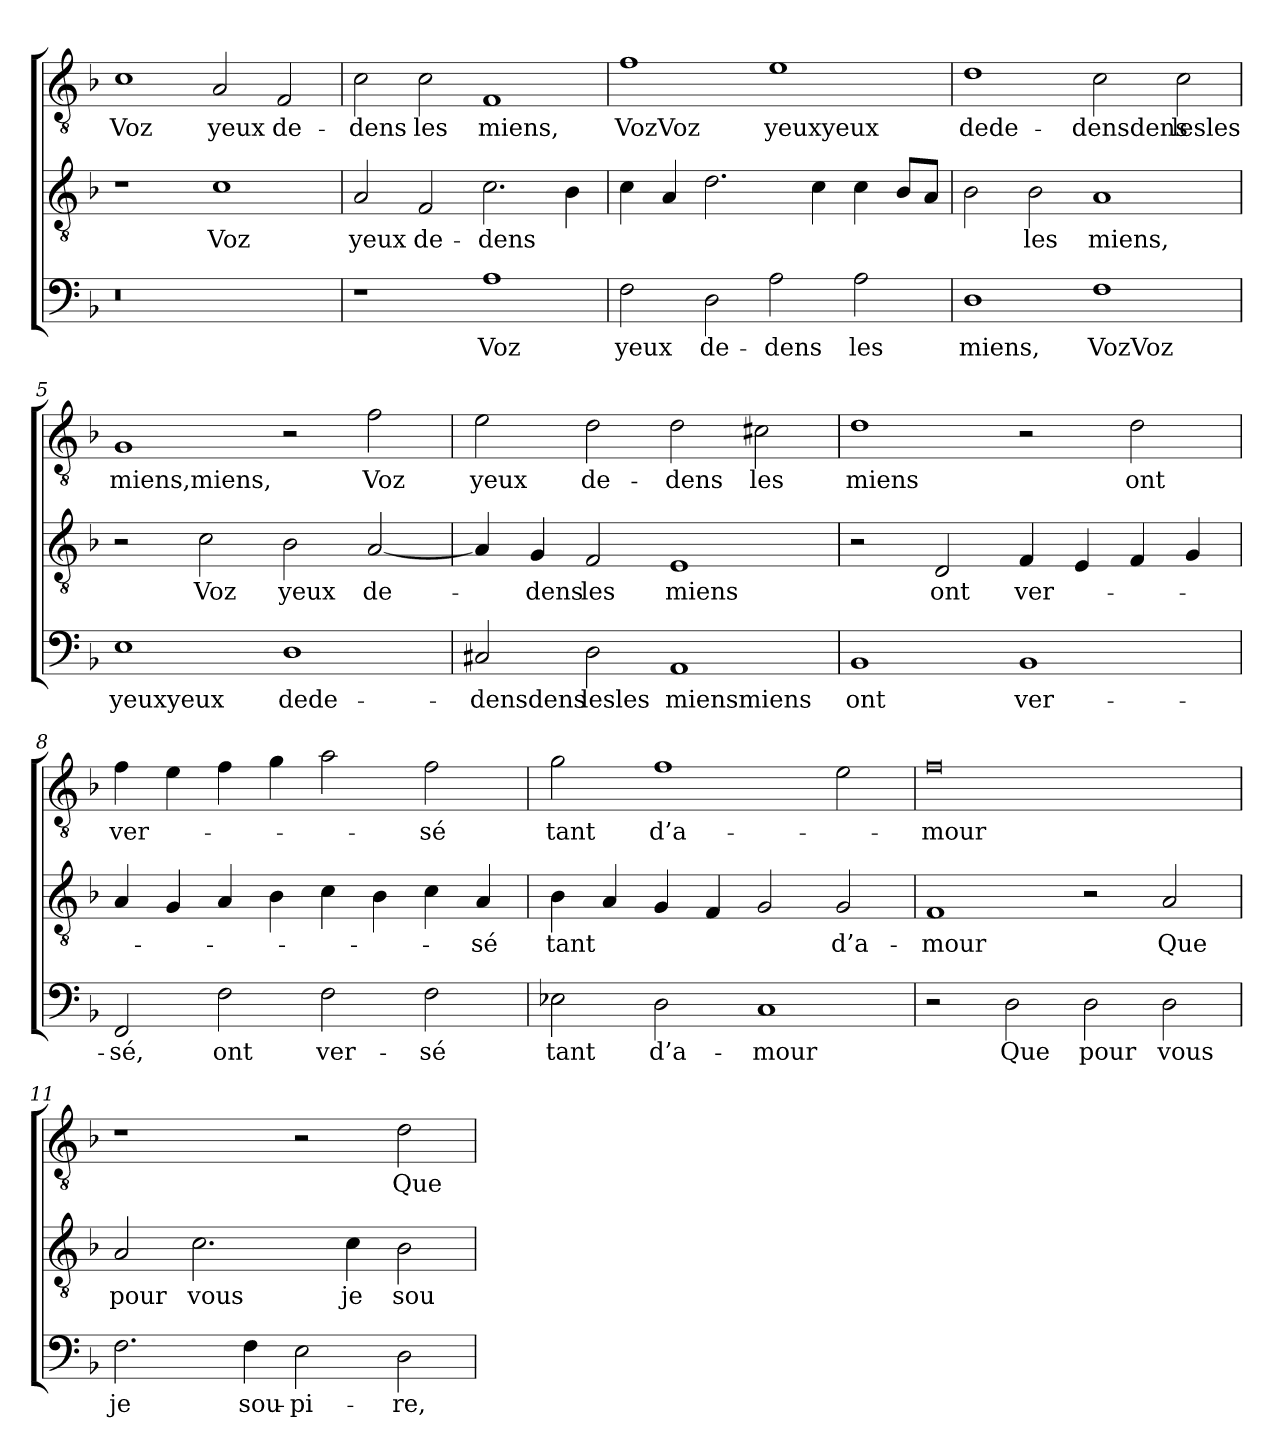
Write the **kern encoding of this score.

**kern	**text	**kern	**text	**kern	**text
*part3	*part3	*part2	*part2	*part1	*part1
*staff3	*staff3	*staff2	*staff2	*staff1	*staff1
*clefF4	*	*clefGv2	*	*clefGv2	*
*k[b-]	*	*k[b-]	*	*k[b-]	*
=1	=1	=1	=1	=1	=1
0r	.	1r	.	1c	Voz
.	.	1c	Voz	2A	yeux
.	.	.	.	2F	de-
=2	=2	=2	=2	=2	=2
1r	.	2A	yeux	2c	-dens
.	.	2F	de-	2c	les
1A	Voz	2.c	-dens	1F	miens,
.	.	4B-	.	.	.
=3	=3	=3	=3	=3	=3
2F	yeux	4c	.	1f	VozVoz
.	.	4A	.	.	.
2D	de-	2.d	.	.	.
2A	-dens	.	.	1e	yeuxyeux
.	.	4c	.	.	.
2A	les	4c	.	.	.
.	.	8B-L	.	.	.
.	.	8AJ	.	.	.
=4	=4	=4	=4	=4	=4
1D	miens,	2B-	.	1d	dede-
.	.	2B-	les	.	.
1F	VozVoz	1A	miens,	2c	-densdens
.	.	.	.	2c	lesles
!!LO:LB:g=z
=5	=5	=5	=5	=5	=5
1E	yeuxyeux	2r	.	1G	miens,miens,
.	.	2c	Voz	.	.
1D	dede-	2B-	yeux	2r	.
.	.	[2A	de-	2f	Voz
=6	=6	=6	=6	=6	=6
2C#X	-densdens	4A]	.	2e	yeux
.	.	4G	-dens	.	.
2D	lesles	2F	les	2d	de-
1AA	miensmiens	1E	miens	2d	-dens
.	.	.	.	2c#X	les
=7	=7	=7	=7	=7	=7
1BB-	ont	2r	.	1d	miens
.	.	2D	ont	.	.
1BB-	ver-	4F	ver-	2r	.
.	.	4E	.	.	.
.	.	4F	.	2d	ont
.	.	4G	.	.	.
=8	=8	=8	=8	=8	=8
2FF	-sé,	4A	.	4f	ver-
.	.	4G	.	4e	.
2F	ont	4A	.	4f	.
.	.	4B-	.	4g	.
2F	ver-	4c	.	2a	.
.	.	4B-	.	.	.
2F	-sé	4c	.	2f	-sé
.	.	4A	-sé	.	.
!!LO:LB:g=z
=9	=9	=9	=9	=9	=9
2E-X	tant	4B-	tant	2g	tant
.	.	4A	.	.	.
2D	d’a-	4G	.	1f	d’a-
.	.	4F	.	.	.
1C	-mour	2G	.	.	.
.	.	2G	d’a-	2e	.
=10	=10	=10	=10	=10	=10
2r	.	1F	-mour	0f	-mour
2D	Que	.	.	.	.
2D	pour	2r	.	.	.
2D	vous	2A	Que	.	.
=11	=11	=11	=11	=11	=11
2.F	je	2A	pour	1r	.
.	.	2.c	vous	.	.
4F	sou-	.	.	.	.
2E	-pi-	.	.	2r	.
.	.	4c	je	.	.
2D	-re,	2B-	sou-	2d	Que
=	=	=	=	=	=
*-	*-	*-	*-	*-	*-
